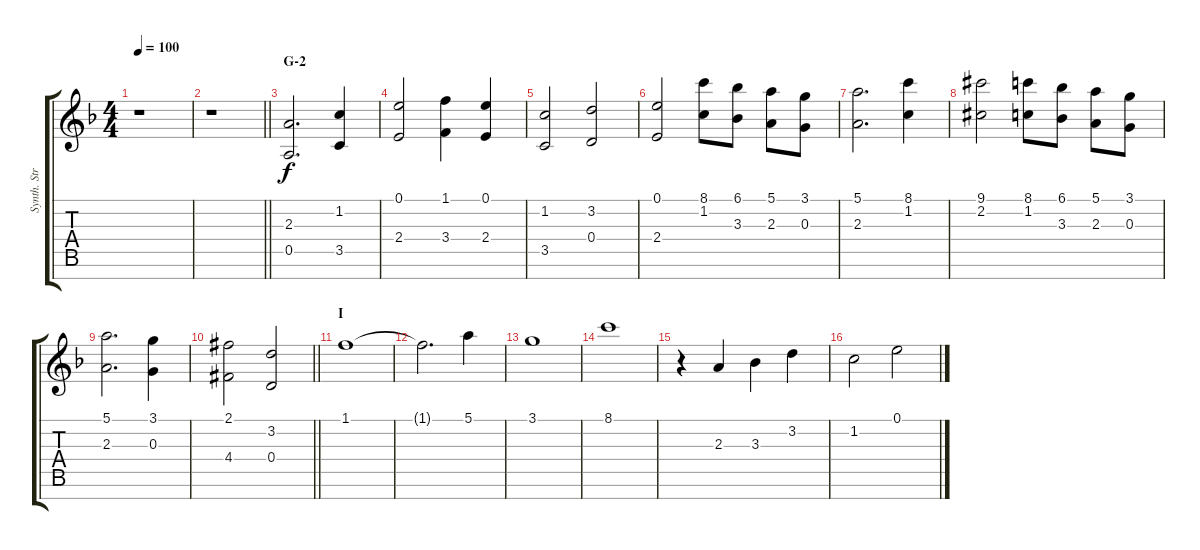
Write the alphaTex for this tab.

\track ("Synth. Strings" "Synth. Str") {instrument stringensemble1}
\staff {score tabs}
\tuning (E5 B4 G4 D4 A3 E3 B2) {hide}
\ts (4 4)
\tempo 100
\clef g2
\ks f
r.1{dy f} |
\barLineRight lightlight
r.1 |
\section ("" "G-2")
(2.3 0.5).2{d} (1.2 3.5).4 |
(0.1 2.4).2 (1.1 3.4).4 (0.1 2.4).4 |
(1.2 3.5).2 (3.2 0.4).2 |
(0.1 2.4).2 (8.1 1.2).8 (6.1 3.3).8 (5.1 2.3).8 (3.1 0.3).8 |
(5.1 2.3).2{d} (8.1 1.2).4 |
(9.1{acc #} 2.2{acc #}).2 (8.1 1.2).8 (6.1 3.3).8 (5.1 2.3).8 (3.1 0.3).8 |
(5.1 2.3).2{d} (3.1 0.3).4 |
\barLineRight lightlight
(2.1{acc #} 4.4{acc #}).2 (3.2 0.4).2 |
\section ("" "I")
1.1.1 |
1.1{t}.2{d} 5.1.4 |
3.1.1 |
8.1.1 |
r.4 2.3.4 3.3.4 3.2.4 |
1.2.2 0.1.2
